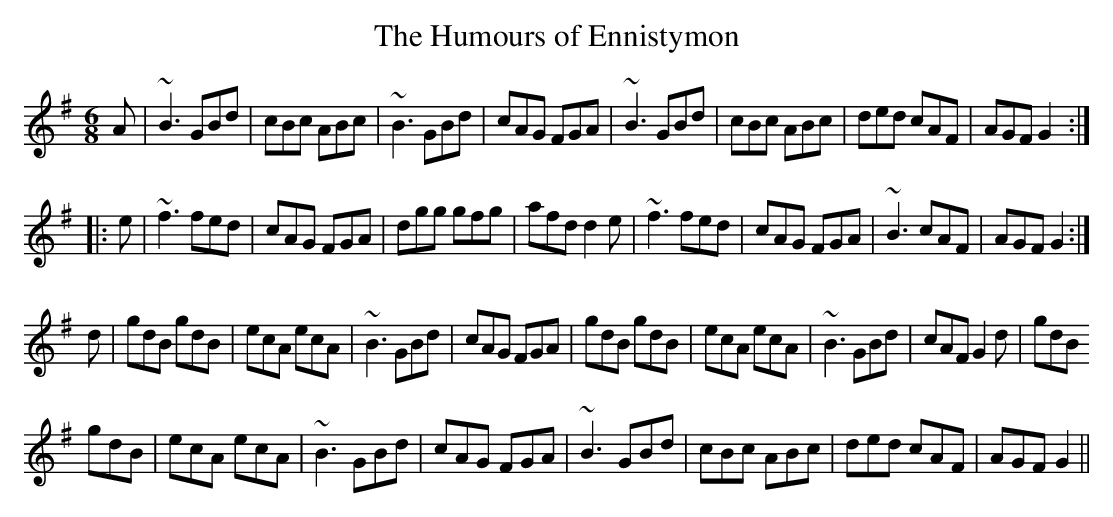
X:1
T:Humours of Ennistymon, The
M:6/8
L:1/8
K:G
A|~B3 GBd|cBc ABc|~B3 GBd|cAG FGA|~B3 GBd|cBc ABc|ded cAF|AGF G2:|
|:e|~f3 fed|cAG FGA|dgg gfg|afd d2e|~f3 fed|cAG FGA|~B3 cAF|AGF G2:|
d|gdB gdB|ecA ecA|~B3 GBd|cAG FGA|gdB gdB|ecA ecA|~B3 GBd|cAF G2d| gdB
gdB|ecA ecA|~B3 GBd|cAG FGA|~B3 GBd|cBc ABc|ded cAF|AGF G2||
